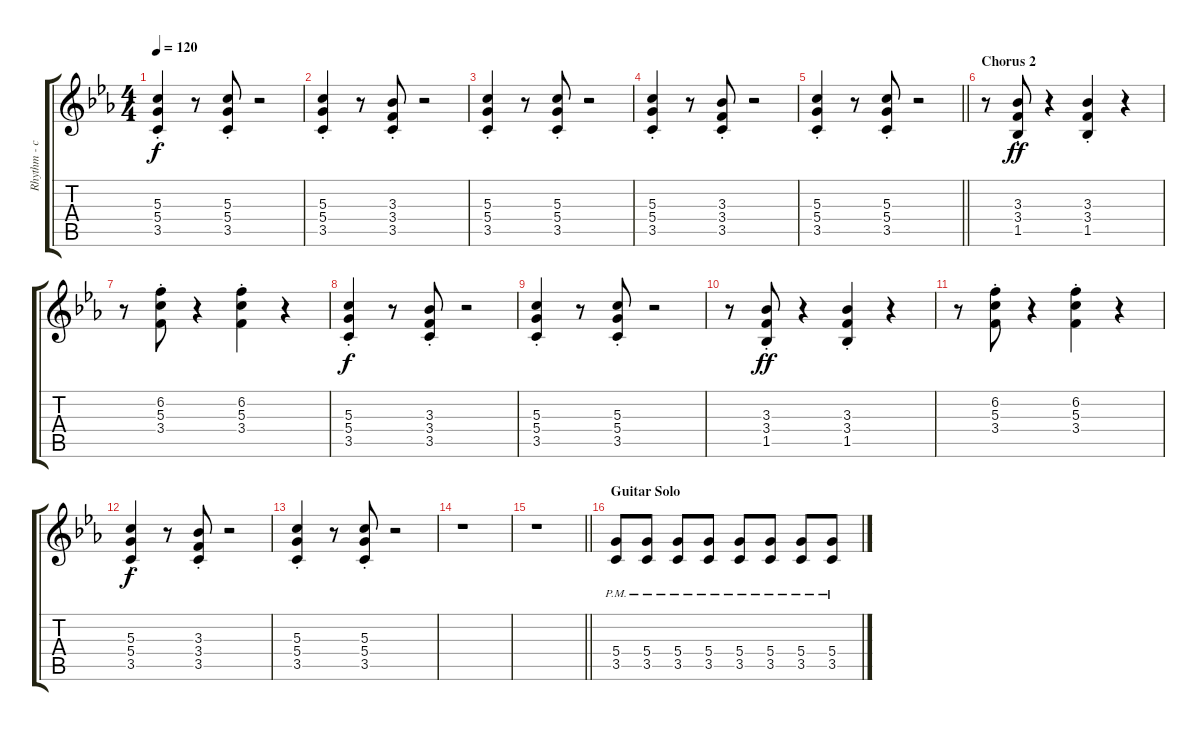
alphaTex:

\track ("Rhythm - chunk" "Rhythm - c") {instrument distortionguitar}
\staff {score tabs}
\tuning (E4 B3 G3 D3 A2 E2) {hide}
\ts (4 4)
\tempo 120
\clef g2
\ks cminor
(5.3{st} 5.4{st} 3.5{st}).4{dy f} r.8 (5.3{st} 5.4{st} 3.5{st}).8 r.2 |
(5.3{st} 5.4{st} 3.5{st}).4 r.8 (3.3{st} 3.4{st} 3.5{st}).8 r.2 |
(5.3{st} 5.4{st} 3.5{st}).4 r.8 (5.3{st} 5.4{st} 3.5{st}).8 r.2 |
(5.3{st} 5.4{st} 3.5{st}).4 r.8 (3.3{st} 3.4{st} 3.5{st}).8 r.2 |
\barLineRight lightlight
(5.3{st} 5.4{st} 3.5{st}).4 r.8 (5.3{st} 5.4{st} 3.5{st}).8 r.2 |
\section ("" "Chorus 2")
r.8 (3.3{st} 3.4{st} 1.5{st}).8{dy ff} r.4 (3.3{st} 3.4{st} 1.5{st}).4 r.4 |
r.8 (6.2{st} 5.3{st} 3.4{st}).8 r.4 (6.2{st} 5.3{st} 3.4{st}).4 r.4 |
(5.3{st} 5.4{st} 3.5{st}).4{dy f} r.8 (3.3{st} 3.4{st} 3.5{st}).8 r.2 |
(5.3{st} 5.4{st} 3.5{st}).4 r.8 (5.3{st} 5.4{st} 3.5{st}).8 r.2 |
r.8 (3.3{st} 3.4{st} 1.5{st}).8{dy ff} r.4 (3.3{st} 3.4{st} 1.5{st}).4 r.4 |
r.8 (6.2{st} 5.3{st} 3.4{st}).8 r.4 (6.2{st} 5.3{st} 3.4{st}).4 r.4 |
(5.3{st} 5.4{st} 3.5{st}).4{dy f} r.8 (3.3{st} 3.4{st} 3.5{st}).8 r.2 |
(5.3{st} 5.4{st} 3.5{st}).4 r.8 (5.3{st} 5.4{st} 3.5{st}).8 r.2 |
r.1 |
\barLineRight lightlight
r.1 |
\section ("" "Guitar Solo")
(5.4{pm} 3.5{pm}).8 (5.4{pm} 3.5{pm}).8 (5.4{pm} 3.5{pm}).8 (5.4{pm} 3.5{pm}).8 (5.4{pm} 3.5{pm}).8 (5.4{pm} 3.5{pm}).8 (5.4{pm} 3.5{pm}).8 (5.4{pm} 3.5{pm}).8
